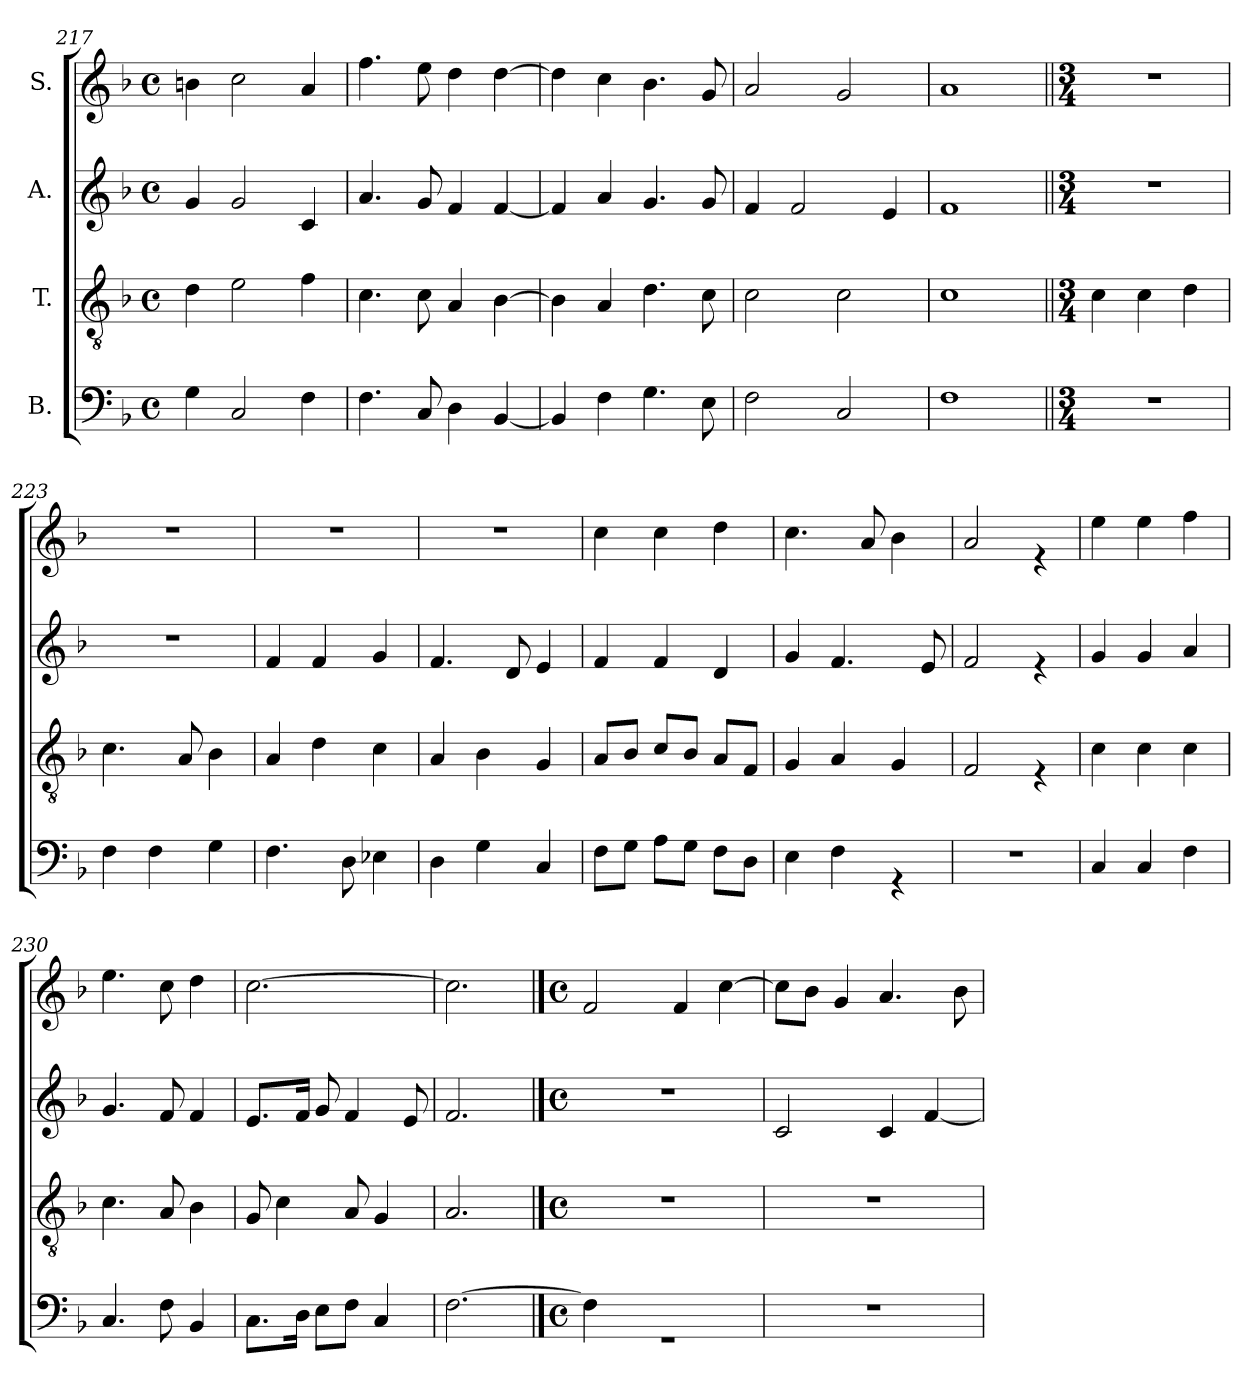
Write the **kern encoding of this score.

**kern	**kern	**kern	**kern
*part4	*part3	*part2	*part1
*staff4	*staff3	*staff2	*staff1
*I"B.	*I"T.	*I"A.	*I"S.
*clefF4	*clefGv2	*clefG2	*clefG2
*k[b-]	*k[b-]	*k[b-]	*k[b-]
*F:	*F:	*F:	*F:
*M4/4	*M4/4	*M4/4	*M4/4
*met(c)	*met(c)	*met(c)	*met(c)
=217	=217	=217	=217
4G\	4d\	4g/	4bn\
2C/	2e\	2g/	2cc\
4F\	4f\	4c/	4a/
!!LO:PB:g=z
=218	=218	=218	=218
4.F\	4.c\	4.a/	4.ff\
8C/	8c\	8g/	8ee\
4D\	4A/	4f/	4dd\
[<4BB-/	[>4B-\	[<4f/	[>4dd\
=219	=219	=219	=219
4BB-/]	4B-\]	4f/]	4dd\]
4F\	4A/	4a/	4cc\
4.G\	4.d\	4.g/	4.b-\
8E\	8c\	8g/	8g/
=220	=220	=220	=220
2F\	2c\	4f/	2a/
.	.	2f/	.
2C/	2c\	.	2g/
.	.	4e/	.
=221	=221	=221	=221
1F	1c	1f	1a
=222||	=222||	=222||	=222||
*M3/4	*M3/4	*M3/4	*M3/4
2.r	4c\	2.r	2.r
.	4c\	.	.
.	4d\	.	.
=223	=223	=223	=223
4F\	4.c\	2.r	2.r
4F\	.	.	.
.	8A/	.	.
4G\	4B-\	.	.
=224	=224	=224	=224
4.F\	4A/	4f/	2.r
.	4d\	4f/	.
8D\	.	.	.
4E-X\	4c\	4g/	.
!!LO:LB:g=z
=225	=225	=225	=225
4D\	4A/	4.f/	2.r
4G\	4B-\	.	.
.	.	8d/	.
4C/	4G/	4e/	.
=226	=226	=226	=226
8F\L	8A/L	4f/	4cc\
8G\J	8B-/J	.	.
8A\L	8c/L	4f/	4cc\
8G\J	8B-/J	.	.
8F\L	8A/L	4d/	4dd\
8D\J	8F/J	.	.
=227	=227	=227	=227
4E\	4G/	4g/	4.cc\
4F\	4A/	4.f/	.
.	.	.	8a/
4rGG	4G/	.	4b-\
.	.	8e/	.
=228	=228	=228	=228
2.r	2F/	2f/	2a/
.	4rE	4re	4re
=229	=229	=229	=229
4C/	4c\	4g/	4ee\
4C/	4c\	4g/	4ee\
4F\	4c\	4a/	4ff\
=230	=230	=230	=230
4.C/	4.c\	4.g/	4.ee\
8F\	8A/	8f/	8cc\
4BB-/	4B-\	4f/	4dd\
=231	=231	=231	=231
8.C\L	8G/	8.e/L	[>2.cc\
.	4c\	.	.
16D\Jk	.	16f/Jk	.
8E\L	.	8g/	.
8F\J	8A/	4f/	.
4C/	4G/	.	.
.	.	8e/	.
=232	=232	=232	=232
[>2.F\	2.A/	2.f/	2.cc\]
!!LO:LB:g=z
==233	==233	==233	==233
*M4/4	*M4/4	*M4/4	*M4/4
*met(c)	*met(c)	*met(c)	*met(c)
*^	*	*	*
4F\]	1rGG	1r	1r	2f/
2.ryy	.	.	.	.
.	.	.	.	4f/
.	.	.	.	[>4cc\
*v	*v	*	*	*
=234	=234	=234	=234
1r	1r	2c/	8cc\L]
.	.	.	8b-\J
.	.	.	4g/
.	.	4c/	4.a/
.	.	[<4f/	.
.	.	.	8b-\
=	=	=	=
*-	*-	*-	*-
